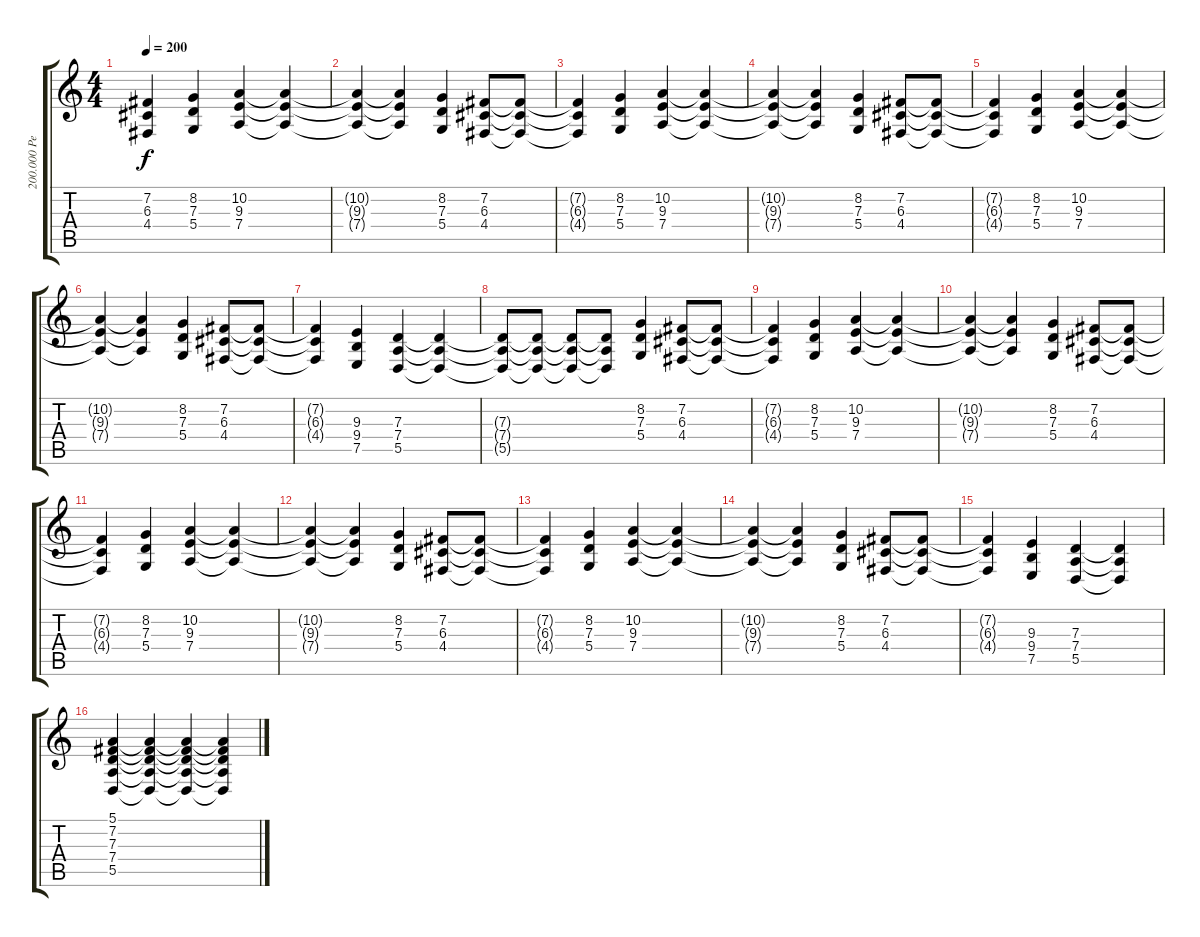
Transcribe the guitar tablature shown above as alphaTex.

\track ("200.000 Personas (Gritos y Coros)" "200.000 Pe") {instrument applause}
\staff {score tabs}
\tuning (E4 B3 G3 D3 A2 E2) {hide}
\ts (4 4)
\tempo 200
\clef g2
\ks c
(7.2{t} 6.3{t} 4.4{t}).4{dy f volume 10} (8.2 7.3 5.4).4{volume 16} (10.2 9.3 7.4).4{volume 16} (10.2{t} 9.3{t} 7.4{t}).4{volume 12} |
(10.2{t} 9.3{t} 7.4{t}).4{volume 11} (10.2{t} 9.3{t} 7.4{t}).4{volume 9} (8.2 7.3 5.4).4{volume 16} (7.2 6.3 4.4).8{volume 16} (7.2{t} 6.3{t} 4.4{t}).8{volume 12} |
(7.2{t} 6.3{t} 4.4{t}).4{volume 10} (8.2 7.3 5.4).4{volume 16} (10.2 9.3 7.4).4{volume 16} (10.2{t} 9.3{t} 7.4{t}).4{volume 12} |
(10.2{t} 9.3{t} 7.4{t}).4{volume 10} (10.2{t} 9.3{t} 7.4{t}).4{volume 10} (8.2 7.3 5.4).4{volume 16} (7.2 6.3 4.4).8{volume 16} (7.2{t} 6.3{t} 4.4{t}).8{volume 12} |
(7.2{t} 6.3{t} 4.4{t}).4{volume 10} (8.2 7.3 5.4).4{volume 16} (10.2 9.3 7.4).4{volume 16} (10.2{t} 9.3{t} 7.4{t}).4{volume 12} |
(10.2{t} 9.3{t} 7.4{t}).4{volume 10} (10.2{t} 9.3{t} 7.4{t}).4{volume 9} (8.2 7.3 5.4).4{volume 16} (7.2 6.3 4.4).8{volume 16} (7.2{t} 6.3{t} 4.4{t}).8{volume 12} |
(7.2{t} 6.3{t} 4.4{t}).4{volume 10} (9.3 9.4 7.5).4{volume 16} (7.3 7.4 5.5).4{volume 16} (7.3{t} 7.4{t} 5.5{t}).4{volume 12} |
(7.3{t} 7.4{t} 5.5{t}).8{volume 9} (7.3{t} 7.4{t} 5.5{t}).8{volume 8} (7.3{t} 7.4{t} 5.5{t}).8{volume 7} (7.3{t} 7.4{t} 5.5{t}).8 (8.2 7.3 5.4).4{volume 16} (7.2 6.3 4.4).8{volume 16} (7.2{t} 6.3{t} 4.4{t}).8{volume 12} |
(7.2{t} 6.3{t} 4.4{t}).4{volume 10} (8.2 7.3 5.4).4{volume 16} (10.2 9.3 7.4).4{volume 16} (10.2{t} 9.3{t} 7.4{t}).4{volume 12} |
(10.2{t} 9.3{t} 7.4{t}).4{volume 11} (10.2{t} 9.3{t} 7.4{t}).4{volume 9} (8.2 7.3 5.4).4{volume 16} (7.2 6.3 4.4).8{volume 16} (7.2{t} 6.3{t} 4.4{t}).8{volume 12} |
(7.2{t} 6.3{t} 4.4{t}).4{volume 10} (8.2 7.3 5.4).4{volume 16} (10.2 9.3 7.4).4{volume 16} (10.2{t} 9.3{t} 7.4{t}).4{volume 12} |
(10.2{t} 9.3{t} 7.4{t}).4{volume 10} (10.2{t} 9.3{t} 7.4{t}).4{volume 10} (8.2 7.3 5.4).4{volume 16} (7.2 6.3 4.4).8{volume 16} (7.2{t} 6.3{t} 4.4{t}).8{volume 12} |
(7.2{t} 6.3{t} 4.4{t}).4{volume 10} (8.2 7.3 5.4).4{volume 16} (10.2 9.3 7.4).4{volume 16} (10.2{t} 9.3{t} 7.4{t}).4{volume 12} |
(10.2{t} 9.3{t} 7.4{t}).4{volume 10} (10.2{t} 9.3{t} 7.4{t}).4{volume 9} (8.2 7.3 5.4).4{volume 16} (7.2 6.3 4.4).8{volume 16} (7.2{t} 6.3{t} 4.4{t}).8{volume 12} |
(7.2{t} 6.3{t} 4.4{t}).4{volume 10} (9.3 9.4 7.5).4{volume 16} (7.3 7.4 5.5).4{volume 16} (7.3{t} 7.4{t} 5.5{t}).4{volume 12} |
(5.1 7.2 7.3 7.4 5.5).4{volume 16} (5.1{t} 7.2{t} 7.3{t} 7.4{t} 5.5{t}).4{volume 11} (5.1{t} 7.2{t} 7.3{t} 7.4{t} 5.5{t}).4{volume 10} (5.1{t} 7.2{t} 7.3{t} 7.4{t} 5.5{t}).4{volume 9}
